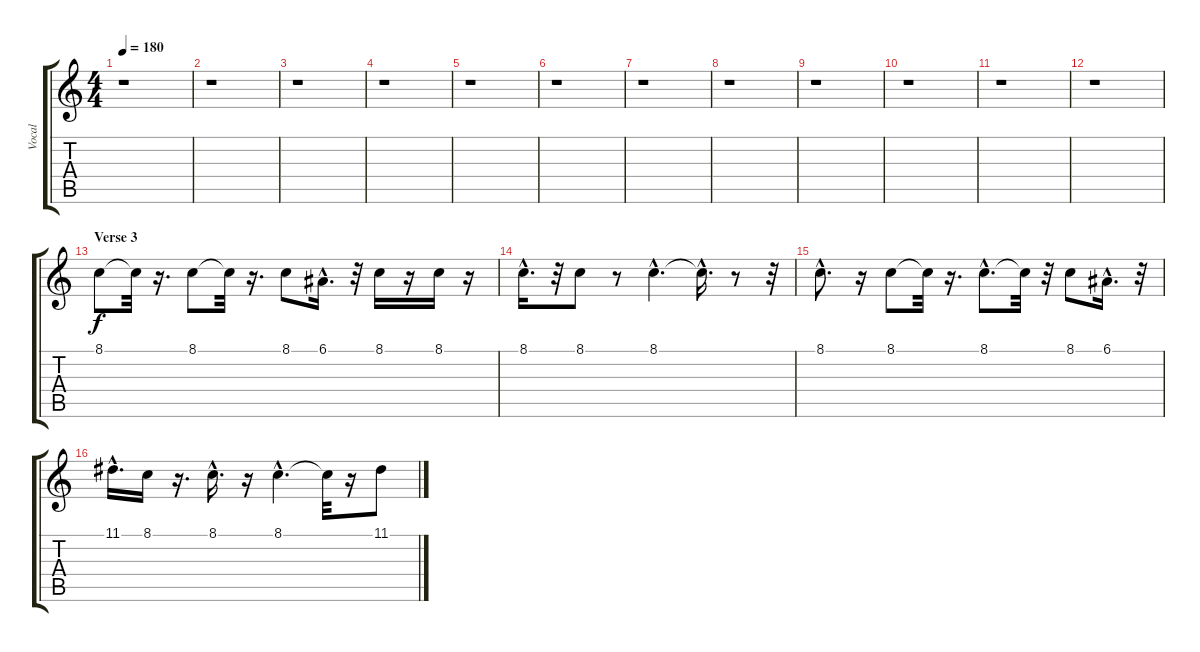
\track ("Vocal" "Vocal") {instrument lead2sawtooth}
\staff {score tabs}
\tuning (E4 B3 G3 D3 A2 E2) {hide}
\ts (4 4)
\tempo 180
\clef g2
\ks c
r.1{dy f} |
r.1 |
r.1 |
r.1 |
r.1 |
r.1 |
r.1 |
r.1 |
r.1 |
r.1 |
r.1 |
r.1 |
\section ("" "Verse 3")
8.1.8 8.1{t}.32 r.16{d} 8.1.8 8.1{t}.32 r.16{d} 8.1.8 6.1{hac}.16{d} r.32 8.1.16 r.16 8.1.16 r.16 |
8.1{hac}.16{d} r.32 8.1.8 r.8 8.1{hac}.4{d} 8.1{hac t}.16{d} r.8 r.32 |
8.1{hac}.8{d} r.16 8.1.8 8.1{t}.32 r.16{d} 8.1{hac}.8{d} 8.1{t}.32 r.32 8.1.8 6.1{hac}.16{d} r.32 |
11.1{hac}.16{d} 8.1.16 r.16{d} 8.1{hac}.16{d} r.16 8.1{hac}.4{d} 8.1{t}.32 r.16 11.1.8
